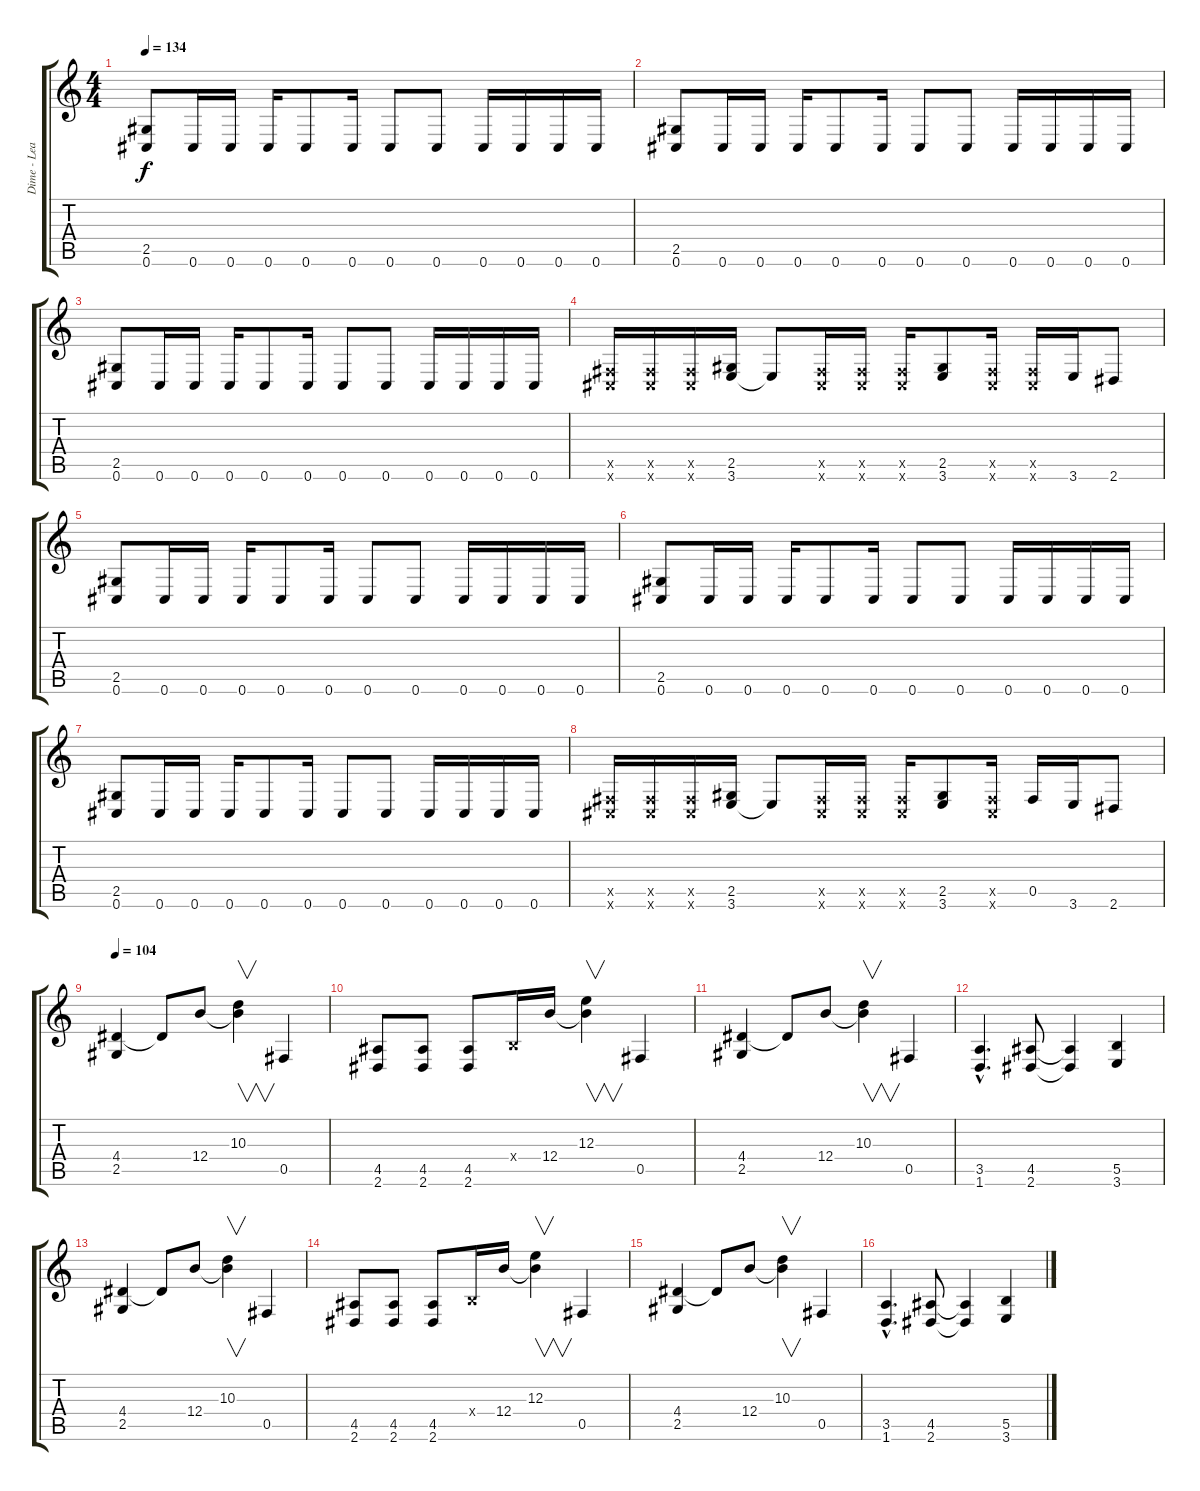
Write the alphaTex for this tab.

\track ("Dime - Lead Guitar" "Dime - Lea") {instrument overdrivenguitar}
\staff {score tabs}
\tuning (Db4 Ab3 E3 B2 Gb2 Db2) {hide}
\ts (4 4)
\tempo 134
\clef g2
\ks c
(2.5 0.6).8{dy f} 0.6.16 0.6.16 0.6.16 0.6.8 0.6.16 0.6.8 0.6.8 0.6.16 0.6.16 0.6.16 0.6.16 |
(2.5 0.6).8 0.6.16 0.6.16 0.6.16 0.6.8 0.6.16 0.6.8 0.6.8 0.6.16 0.6.16 0.6.16 0.6.16 |
(2.5 0.6).8 0.6.16 0.6.16 0.6.16 0.6.8 0.6.16 0.6.8 0.6.8 0.6.16 0.6.16 0.6.16 0.6.16 |
(0.5{x} 0.6{x}).16 (0.5{x} 0.6{x}).16 (0.5{x} 0.6{x}).16 (2.5 3.6).16 3.6{t}.8 (0.5{x} 0.6{x}).16 (0.5{x} 0.6{x}).16 (0.5{x} 0.6{x}).16 (2.5 3.6).8 (0.5{x} 0.6{x}).16 (0.5{x} 0.6{x}).16 3.6.16 2.6.8 |
(2.5 0.6).8 0.6.16 0.6.16 0.6.16 0.6.8 0.6.16 0.6.8 0.6.8 0.6.16 0.6.16 0.6.16 0.6.16 |
(2.5 0.6).8 0.6.16 0.6.16 0.6.16 0.6.8 0.6.16 0.6.8 0.6.8 0.6.16 0.6.16 0.6.16 0.6.16 |
(2.5 0.6).8 0.6.16 0.6.16 0.6.16 0.6.8 0.6.16 0.6.8 0.6.8 0.6.16 0.6.16 0.6.16 0.6.16 |
(0.5{x} 0.6{x}).16 (0.5{x} 0.6{x}).16 (0.5{x} 0.6{x}).16 (2.5 3.6).16 3.6{t}.8 (0.5{x} 0.6{x}).16 (0.5{x} 0.6{x}).16 (0.5{x} 0.6{x}).16 (2.5 3.6).8 (0.5{x} 0.6{x}).16 0.5.16 3.6.16 2.6.8 |
\tempo 104
(4.4 2.5).4 4.4{t}.8 12.4.8 (10.3 12.4{t}).4{v} 0.5.4 |
(4.5 2.6).8 (4.5 2.6).8 (4.5 2.6).8 0.4{x}.16 12.4.16 (12.3 12.4{t}).4{v} 0.5.4 |
(4.4 2.5).4 4.4{t}.8 12.4.8 (10.3 12.4{t}).4{v} 0.5.4 |
(3.5{hac} 1.6{hac}).4{d} (4.5 2.6).8 (4.5{t} 2.6{t}).4 (5.5 3.6).4 |
(4.4 2.5).4 4.4{t}.8 12.4.8 (10.3 12.4{t}).4{v} 0.5.4 |
(4.5 2.6).8 (4.5 2.6).8 (4.5 2.6).8 0.4{x}.16 12.4.16 (12.3 12.4{t}).4{v} 0.5.4 |
(4.4 2.5).4 4.4{t}.8 12.4.8 (10.3 12.4{t}).4{v} 0.5.4 |
(3.5{hac} 1.6{hac}).4{d} (4.5 2.6).8 (4.5{t} 2.6{t}).4 (5.5 3.6).4
